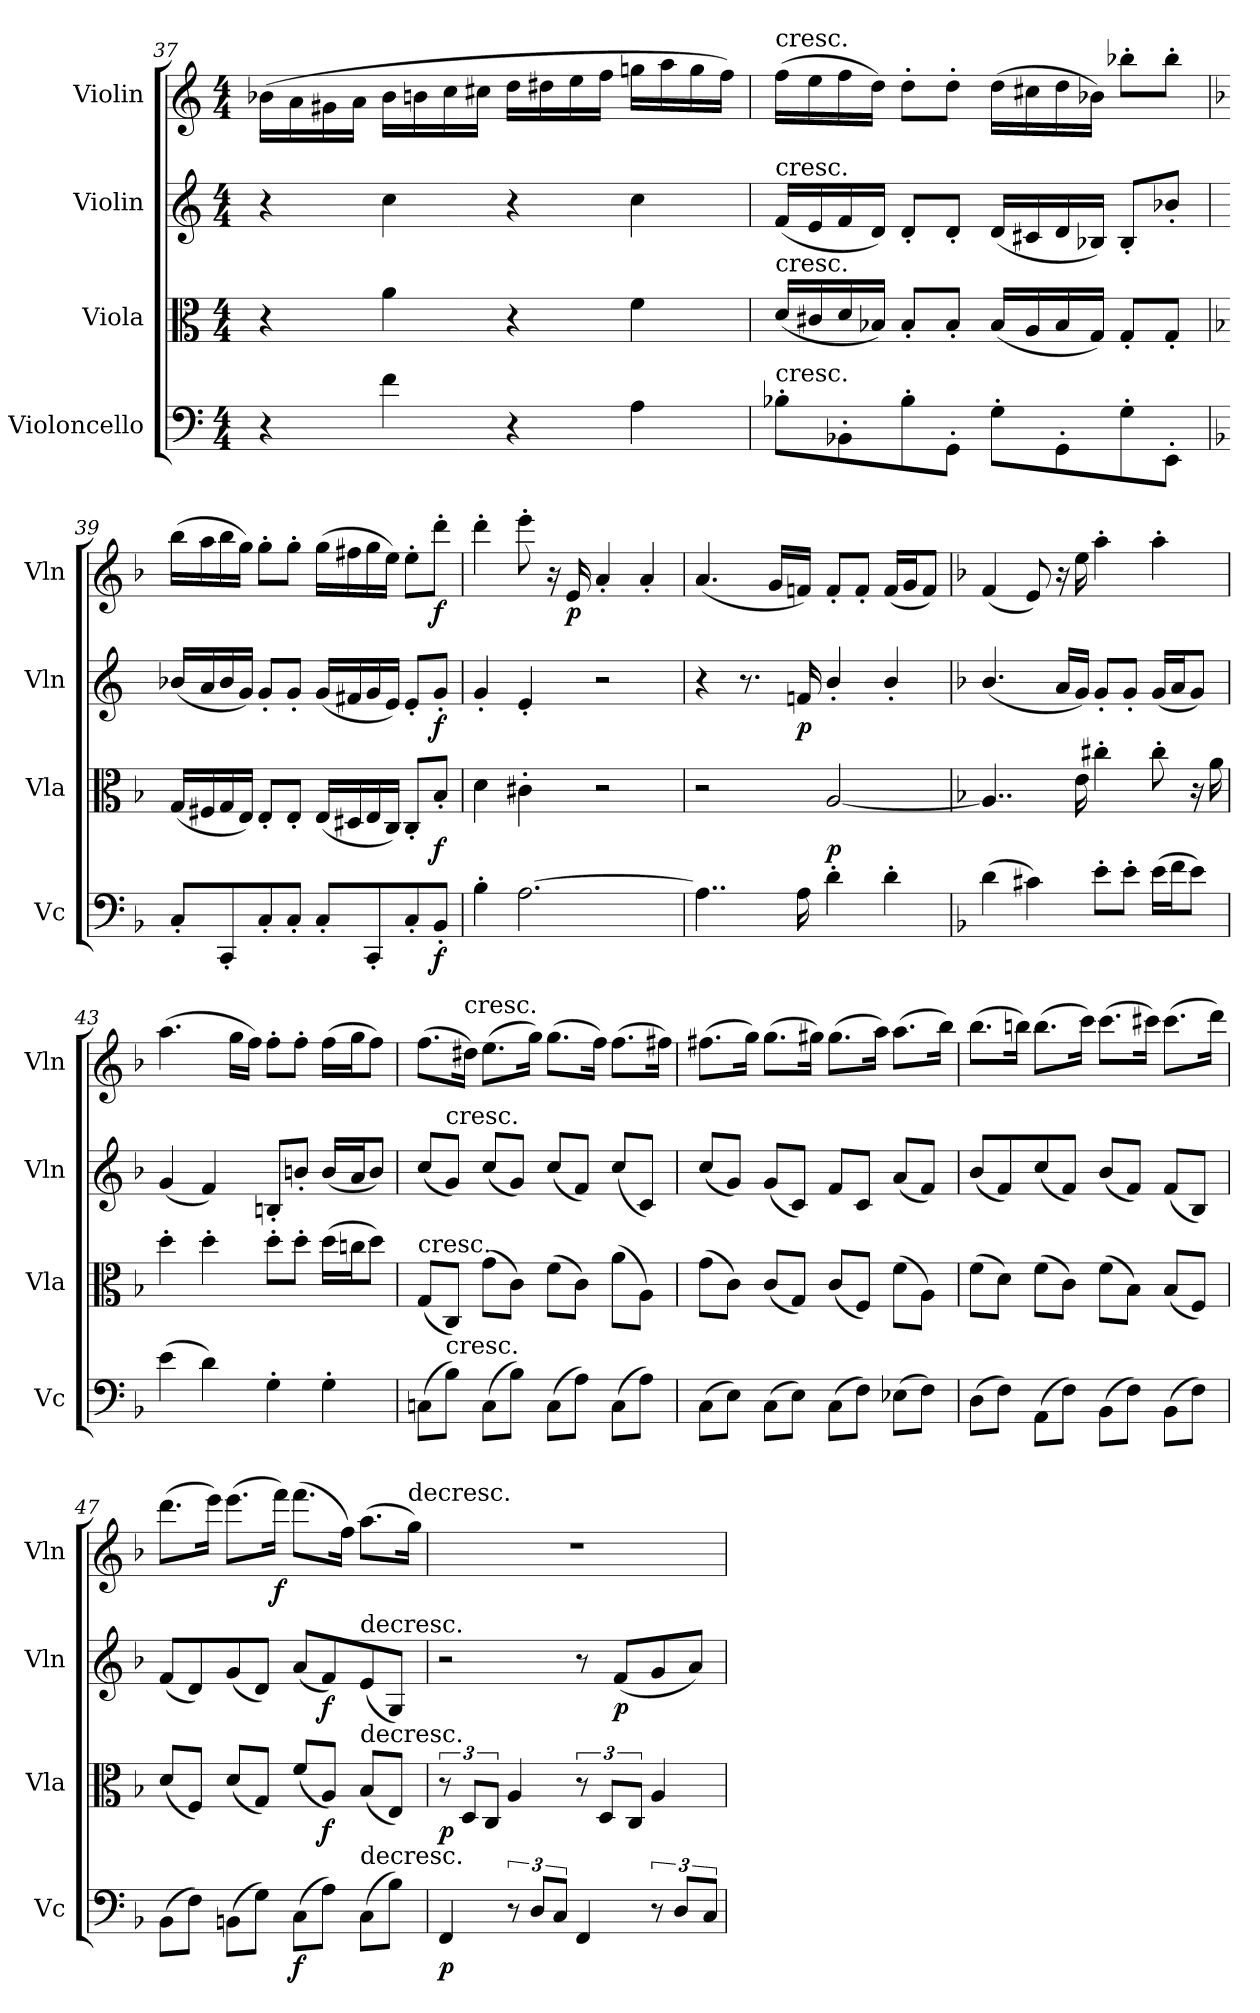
**kern	**dynam	**kern	**dynam	**kern	**dynam	**kern	**dynam
*part4	*part4	*part3	*part3	*part2	*part2	*part1	*part1
*staff4	*staff4	*staff3	*staff3	*staff2	*staff2	*staff1	*staff1
*I"Violoncello	*	*I"Viola	*	*I"Violin	*	*I"Violin	*
*I'Vc	*	*I'Vla	*	*I'Vln	*	*I'Vln	*
*clefF4	*	*clefC3	*	*clefG2	*	*clefG2	*
*k[]	*	*k[]	*	*k[]	*	*k[]	*
*M4/4	*	*M4/4	*	*M4/4	*	*M4/4	*
=37	=37	=37	=37	=37	=37	=37	=37
4r	.	4r	.	4r	.	(16b-X\LL	.
.	.	.	.	.	.	16a\	.
.	.	.	.	.	.	16g#X\	.
.	.	.	.	.	.	16a\JJ	.
4f\	.	4a\	.	4cc\	.	16b-\LL	.
.	.	.	.	.	.	16bn\	.
.	.	.	.	.	.	16cc\	.
.	.	.	.	.	.	16cc#X\JJ	.
4r	.	4r	.	4r	.	16dd\LL	.
.	.	.	.	.	.	16dd#X\	.
.	.	.	.	.	.	16ee\	.
.	.	.	.	.	.	16ff\JJ	.
4A\	.	4f\	.	4cc\	.	16ggn\LL	.
.	.	.	.	.	.	16aa\	.
.	.	.	.	.	.	16gg\	.
.	.	.	.	.	.	16ff\JJ)	.
=38	=38	=38	=38	=38	=38	=38	=38
!	!	!	!	!	!	!LO:TX:t=cresc.	!
!	!	!	!	!LO:TX:t=cresc.	!	!	!
!	!	!LO:TX:t=cresc.	!	!	!	!	!
!LO:TX:t=cresc.	!	!	!	!	!	!	!
8B-X'\L	.	(16d/LL	.	(16f/LL	.	(16ff\LL	.
.	.	16c#X/	.	16e/	.	16ee\	.
8BB-X'\	.	16d/	.	16f/	.	16ff\	.
.	.	16B-X/JJ)	.	16d/JJ)	.	16dd\JJ)	.
8B-'\	.	8B-'/L	.	8d'/L	.	8dd'\L	.
8GG'\J	.	8B-'/J	.	8d'/J	.	8dd'\J	.
8G'\L	.	(16B-/LL	.	(16d/LL	.	(16dd\LL	.
.	.	16A/	.	16c#X/	.	16cc#X\	.
8GG'\	.	16B-/	.	16d/	.	16dd\	.
.	.	16G/JJ)	.	16B-X/JJ)	.	16b-X\JJ)	.
8G'\	.	8G'/L	.	8B-'/L	.	8bb-X'\L	.
8EE'\J	.	8G'/J	.	8b-X'/J	.	8bb-'\J	.
=39	=39	=39	=39	=39	=39	=39	=39
*k[b-]	*	*k[b-]	*	*	*	*k[b-]	*
8C'/L	.	(16G/LL	.	(16b-X/LL	.	(16bb-\LL	.
.	.	16F#X/	.	16a/	.	16aa\	.
8CC'/	.	16G/	.	16b-/	.	16bb-\	.
.	.	16E/JJ)	.	16g/JJ)	.	16gg\JJ)	.
8C'/	.	8E'/L	.	8g'/L	.	8gg'\L	.
8C'/J	.	8E'/J	.	8g'/J	.	8gg'\J	.
8C'/L	.	(16E/LL	.	(16g/LL	.	(16gg\LL	.
.	.	16D#X/	.	16f#X/	.	16ff#X\	.
8CC'/	.	16E/	.	16g/	.	16gg\	.
.	.	16C/JJ)	.	16e/JJ)	.	16ee\JJ)	.
8C'/	.	8C'/L	.	8e'/L	.	8ee'\L	.
8BB-'/J	f	8B-'/J	f	8g'/J	f	8ddd'\J	f
=40	=40	=40	=40	=40	=40	=40	=40
4B-'\	.	4d\	.	4g'/	.	4ddd'\	.
[2.A\	.	4c#X'\	.	4e'/	.	8eee'\	.
.	.	.	.	.	.	16r	.
.	.	.	.	.	.	16e/	p
.	.	2r	.	2r	.	4a'/	.
.	.	.	.	.	.	4a'/	.
=41	=41	=41	=41	=41	=41	=41	=41
4..A\]	.	2r	.	4r	.	(4.a/	.
.	.	.	.	8.r	.	.	.
.	.	.	.	.	.	16g/LL	.
16A\	.	.	.	16fn/	p	16fn/JJ)	.
4d'\	.	[2A/	p	4b'/	.	8f'/L	.
.	.	.	.	.	.	8f'/J	.
4d'\	.	.	.	4b'/	.	(16f/LL	.
.	.	.	.	.	.	16g/J	.
.	.	.	.	.	.	8f/J)	.
=42	=42	=42	=42	=42	=42	=42	=42
*	*	*	*	*k[b-]	*	*	*
(4d\	.	4..A/]	.	(4.b-/	.	(4f/	.
4c#X\)	.	.	.	.	.	8e/)	.
.	.	.	.	16a/LL	.	16r	.
.	.	16e\	.	16g/JJ)	.	16ee\	.
8e'\L	.	4cc#X'\	.	8g'/L	.	4aa'\	.
8e'\J	.	.	.	8g'/J	.	.	.
(16e\LL	.	8cc#'\	.	(16g/LL	.	4aa'\	.
16f\J	.	.	.	16a/J	.	.	.
8e\J)	.	16r	.	8g/J)	.	.	.
.	.	16a\	.	.	.	.	.
=43	=43	=43	=43	=43	=43	=43	=43
(4e\	.	4dd'\	.	(4g/	.	(4.aa\	.
4d\)	.	4dd'\	.	4f/)	.	.	.
.	.	.	.	.	.	16gg\LL	.
.	.	.	.	.	.	16ff\JJ)	.
4G'\	.	8dd'\L	.	8Bn'/L	.	8ff'\L	.
.	.	8dd'\J	.	8bn'/J	.	8ff'\J	.
4G'\	.	(16dd\LL	.	(16b/LL	.	(16ff\LL	.
.	.	16ccn\J	.	16a/J	.	16gg\J	.
.	.	8dd\J)	.	8b/J)	.	8ff\J)	.
=44	=44	=44	=44	=44	=44	=44	=44
!	!	!LO:TX:t=cresc.	!	!	!	!	!
(8Cn\L	.	(8G/L	.	(8cc/L	.	(8.ff\L	.
!	!	!	!	!LO:TX:t=cresc.	!	!	!
!LO:TX:t=cresc.	!	!	!	!	!	!	!
8B-\J)	.	8C/J)	.	8g/J)	.	.	.
!	!	!	!	!	!	!LO:TX:t=cresc.	!
.	.	.	.	.	.	16dd#X\Jk)	.
(8C\L	.	(8g\L	.	(8cc/L	.	(8.ee\L	.
8B-\J)	.	8c\J)	.	8g/J)	.	.	.
.	.	.	.	.	.	16gg\Jk)	.
(8C\L	.	(8f\L	.	(8cc/L	.	(8.gg\L	.
8A\J)	.	8c\J)	.	8f/J)	.	.	.
.	.	.	.	.	.	16ff\Jk)	.
(8C\L	.	(8a\L	.	(8cc/L	.	(8.ff\L	.
8A\J)	.	8A\J)	.	8c/J)	.	.	.
.	.	.	.	.	.	16ff#X\Jk)	.
=45	=45	=45	=45	=45	=45	=45	=45
(8C\L	.	(8g\L	.	(8cc/L	.	(8.ff#X\L	.
8E\J)	.	8c\J)	.	8g/J)	.	.	.
.	.	.	.	.	.	16gg\Jk)	.
(8C\L	.	(8c/L	.	(8g/L	.	(8.gg\L	.
8E\J)	.	8G/J)	.	8c/J)	.	.	.
.	.	.	.	.	.	16gg#X\Jk)	.
(8C\L	.	(8c/L	.	8f/L	.	(8.gg#\L	.
8F\J)	.	8F/J)	.	8c/J	.	.	.
.	.	.	.	.	.	16aa\Jk)	.
(8E-X\L	.	(8f\L	.	(8a/L	.	(8.aa\L	.
8F\J)	.	8A\J)	.	8f/J)	.	.	.
.	.	.	.	.	.	16bb-\Jk)	.
=46	=46	=46	=46	=46	=46	=46	=46
(8D\L	.	(8f\L	.	(8b-/L	.	(8.bb-\L	.
8F\J)	.	8d\J)	.	8f/)	.	.	.
.	.	.	.	.	.	16bbn\Jk)	.
(8AA\L	.	(8f\L	.	(8cc/	.	(8.bb\L	.
8F\J)	.	8c\J)	.	8f/J)	.	.	.
.	.	.	.	.	.	16ccc\Jk)	.
(8BB-\L	.	(8f\L	.	(8b-/L	.	(8.ccc\L	.
8F\J)	.	8B-\J)	.	8f/J)	.	.	.
.	.	.	.	.	.	16ccc#X\Jk)	.
(8BB-\L	.	(8B-/L	.	(8f/L	.	(8.ccc#\L	.
8F\J)	.	8F/J)	.	8B-/J)	.	.	.
.	.	.	.	.	.	16ddd\Jk)	.
=47	=47	=47	=47	=47	=47	=47	=47
(8BB-\L	.	(8d/L	.	(8f/L	.	(8.ddd\L	.
8F\J)	.	8F/J)	.	8d/)	.	.	.
.	.	.	.	.	.	16eee\Jk)	.
(8BBn\L	.	(8d/L	.	(8g/	.	(8.eee\L	.
8G\J)	.	8G/J)	.	8d/J)	.	.	.
.	.	.	.	.	.	16fff\Jk)	f
(8C\L	f	(8f/L	.	(8a/L	.	(8.fff\L	.
8A\J)	.	8A/J)	f	8f/)	f	.	.
.	.	.	.	.	.	16ff\Jk)	.
!	!	!	!	!LO:TX:t=decresc.	!	!	!
!	!	!LO:TX:t=decresc.	!	!	!	!	!
!LO:TX:t=decresc.	!	!	!	!	!	!	!
(8C\L	.	(8B-/L	.	(8e/	.	(8.aa\L	.
8B-\J)	.	8E/J)	.	8G/J)	.	.	.
!	!	!	!	!	!	!LO:TX:t=decresc.	!
.	.	.	.	.	.	16gg\Jk)	.
=48	=48	=48	=48	=48	=48	=48	=48
4FF/	p	12r	p	2r	.	1r	.
.	.	12D/L	.	.	.	.	.
.	.	12C/J	.	.	.	.	.
12r	.	4A/	.	.	.	.	.
12D/L	.	.	.	.	.	.	.
12C/J	.	.	.	.	.	.	.
4FF/	.	12r	.	8r	.	.	.
.	.	12D/L	.	.	.	.	.
.	.	.	.	(8f/L	p	.	.
.	.	12C/J	.	.	.	.	.
12r	.	4A/	.	8g/	.	.	.
12D/L	.	.	.	.	.	.	.
.	.	.	.	8a/J)	.	.	.
12C/J	.	.	.	.	.	.	.
=	=	=	=	=	=	=	=
*-	*-	*-	*-	*-	*-	*-	*-
